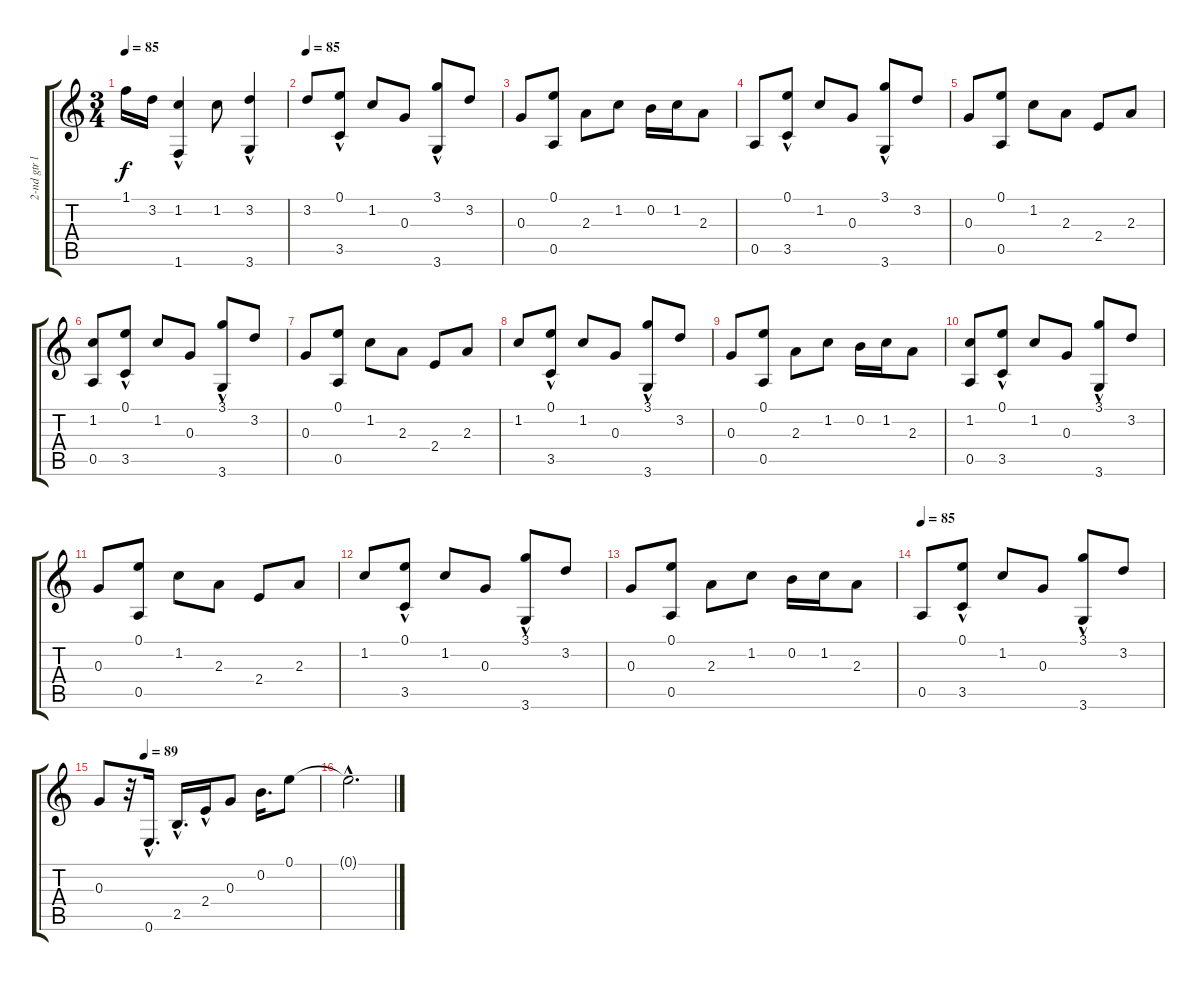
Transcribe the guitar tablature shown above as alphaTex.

\track ("2-nd gtr line" "2-nd gtr l") {instrument electricguitarclean}
\staff {score tabs}
\tuning (E4 B3 G3 D3 A2 E2) {hide}
\ts (3 4)
\tempo 85
\clef g2
\ks c
1.1.16{dy f} 3.2.16 (1.2 1.6{hac}).4 1.2.8 (3.2 3.6{hac}).4 |
\tempo 85
3.2.8 (0.1 3.5{hac}).8 1.2.8 0.3.8 (3.1 3.6{hac}).8 3.2.8 |
0.3.8 (0.1 0.5).8 2.3.8 1.2.8 0.2.16 1.2.16 2.3.8 |
0.5.8 (0.1 3.5{hac}).8 1.2.8 0.3.8 (3.1 3.6{hac}).8 3.2.8 |
0.3.8 (0.1 0.5).8 1.2.8 2.3.8 2.4.8 2.3.8 |
(1.2 0.5).8 (0.1 3.5{hac}).8 1.2.8 0.3.8 (3.1 3.6{hac}).8 3.2.8 |
0.3.8 (0.1 0.5).8 1.2.8 2.3.8 2.4.8 2.3.8 |
1.2.8 (0.1 3.5{hac}).8 1.2.8 0.3.8 (3.1 3.6{hac}).8 3.2.8 |
0.3.8 (0.1 0.5).8 2.3.8 1.2.8 0.2.16 1.2.16 2.3.8 |
(1.2 0.5).8 (0.1 3.5{hac}).8 1.2.8 0.3.8 (3.1 3.6{hac}).8 3.2.8 |
0.3.8 (0.1 0.5).8 1.2.8 2.3.8 2.4.8 2.3.8 |
1.2.8 (0.1 3.5{hac}).8 1.2.8 0.3.8 (3.1 3.6{hac}).8 3.2.8 |
0.3.8 (0.1 0.5).8 2.3.8 1.2.8 0.2.16 1.2.16 2.3.8 |
\tempo 85
0.5.8 (0.1 3.5{hac}).8 1.2.8 0.3.8 (3.1 3.6{hac}).8 3.2.8 |
\tempo (89 0.20833333333333334)
0.3.8 r.32 0.6{hac}.16{d} 2.5{hac}.16{d} 2.4{hac}.16 0.3.8 0.2.16{d} 0.1.8 |
0.1{hac t}.2{d}
